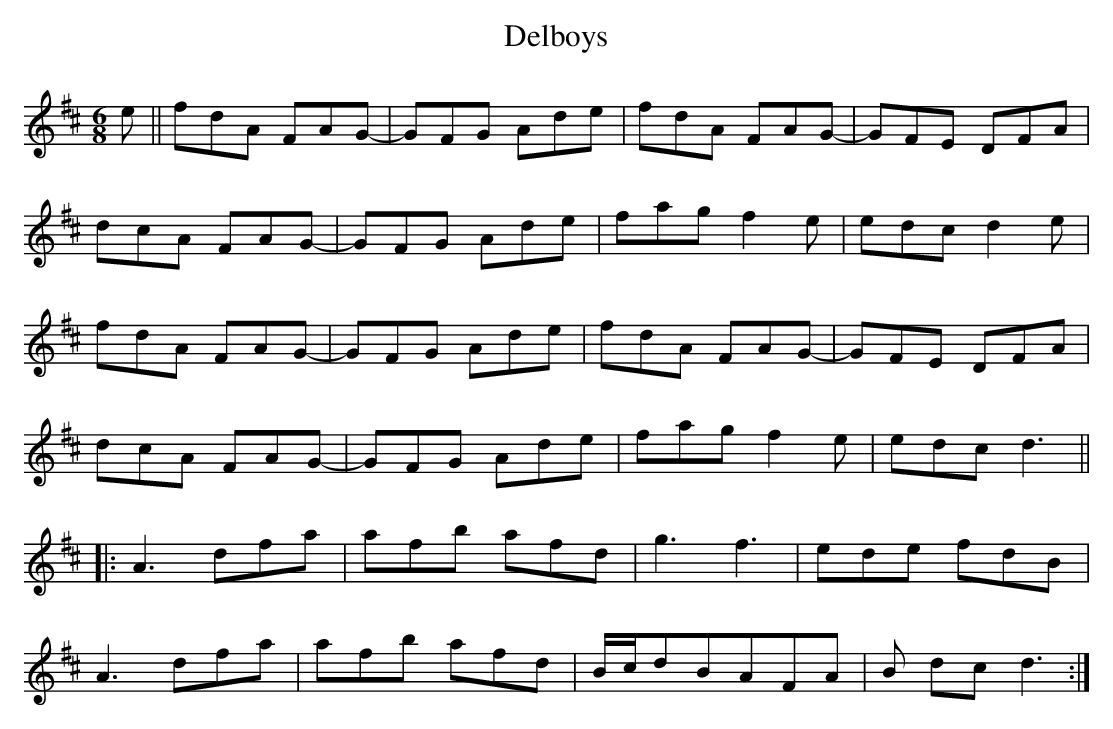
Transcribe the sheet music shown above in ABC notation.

X:1
T: Delboys
M: 6/8
L: 1/8
K: Dmaj
e||fdA FAG-|GFG Ade|fdA FAG-|GFE DFA|
dcA FAG-|GFG Ade|fag f2e|edc d2e|
fdA FAG-|GFG Ade|fdA FAG-|GFE DFA|
dcA FAG-|GFG Ade|fag f2e|edc d3||
|:A3dfa|afb afd|g3 f3|ede fdB|
A3 dfa|afb afd|B/c/dBAFA|B dcd3:|
